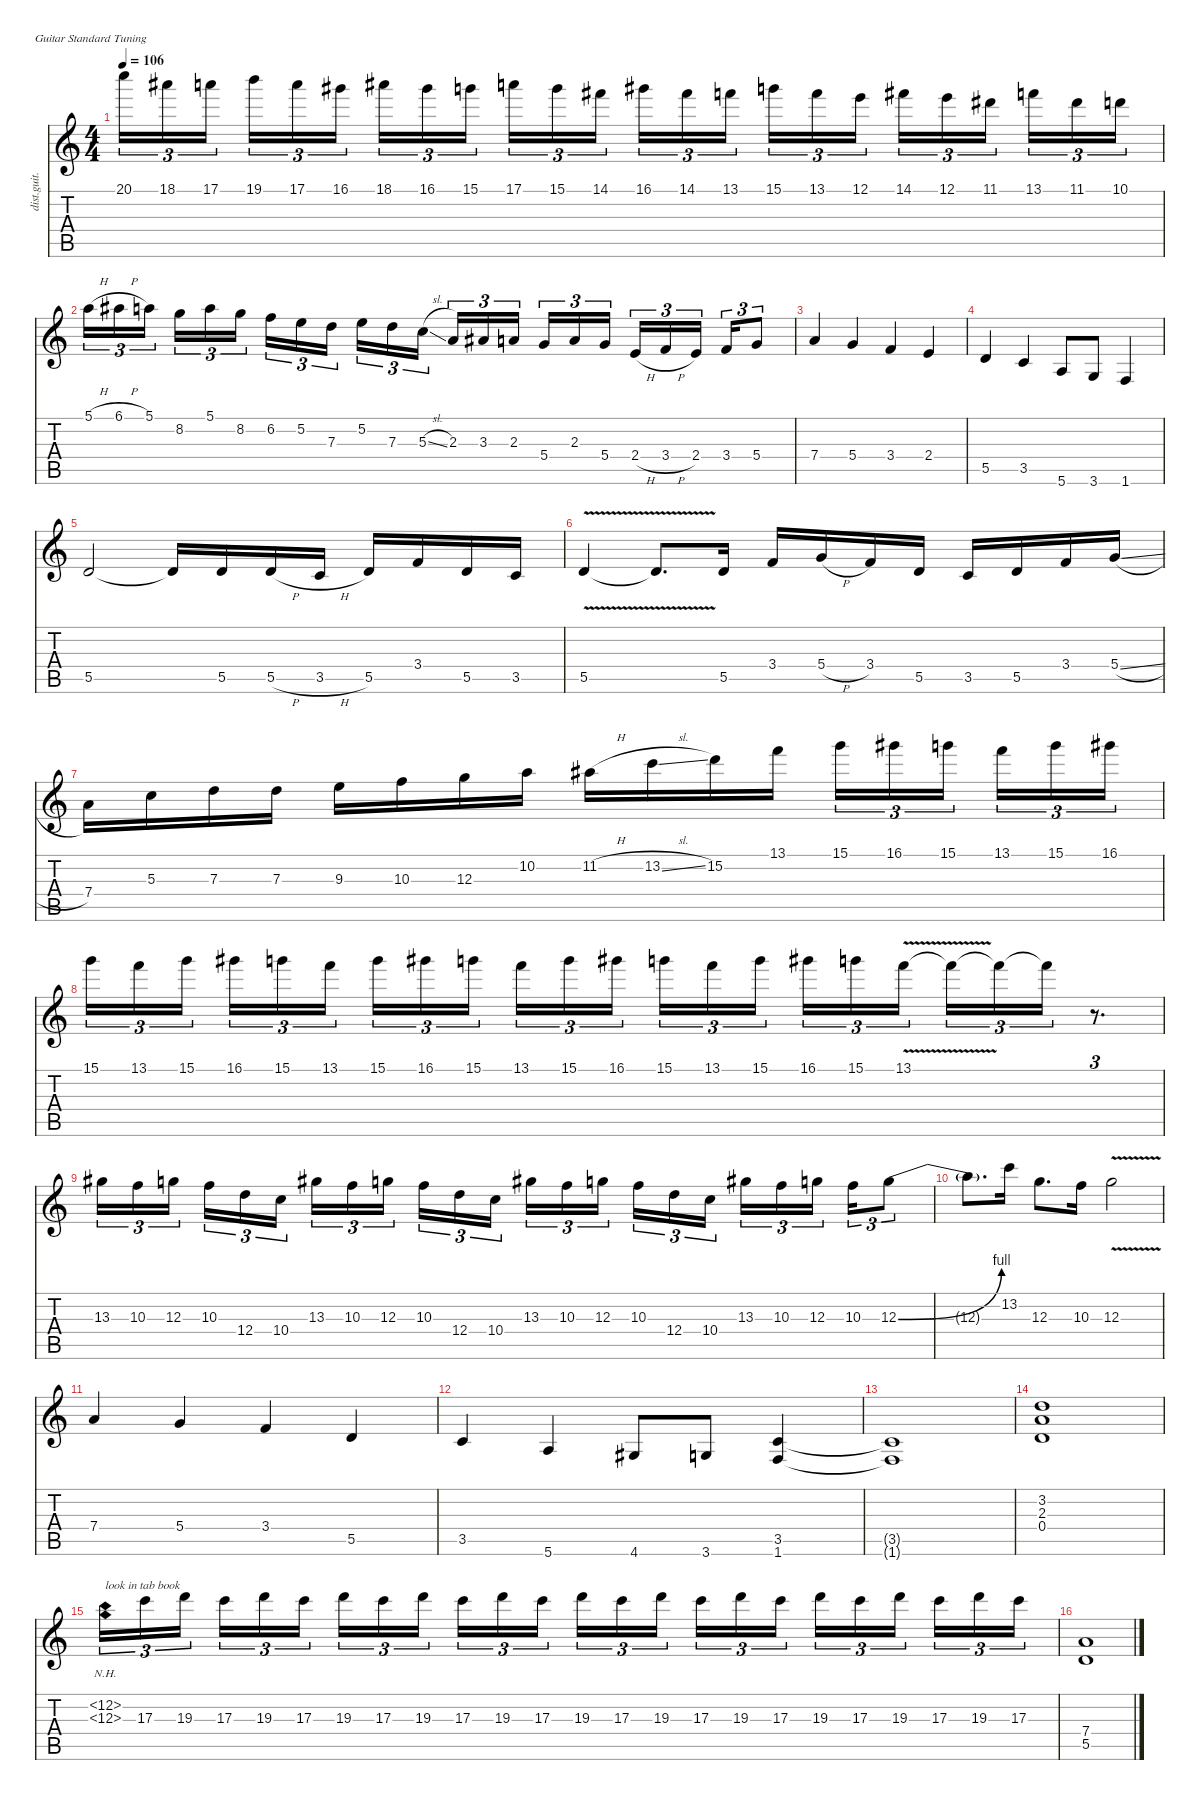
\defaultSystemsLayout 4
\hideDynamics
\bracketExtendMode nobrackets
\track ("Randy Rhoads (Solo)" "dist.guit.") {solo instrument distortionguitar}
\staff {score tabs}
\tuning (E4 B3 G3 D3 A2 E2)
\ts (4 4)
\tempo 106
\clef g2
\ks c
20.1.16{tu (3 2) dy f beam Down} 18.1{acc #}.16{tu (3 2) beam Down} 17.1.16{tu (3 2) beam Down} 19.1.16{tu (3 2) beam Down} 17.1.16{tu (3 2) beam Down} 16.1{acc #}.16{tu (3 2) beam Down} 18.1{acc #}.16{tu (3 2) beam Down} 16.1{acc #}.16{tu (3 2) beam Down} 15.1.16{tu (3 2) beam Down} 17.1.16{tu (3 2) beam Down} 15.1.16{tu (3 2) beam Down} 14.1{acc #}.16{tu (3 2) beam Down} 16.1{acc #}.16{tu (3 2) beam Down} 14.1{acc #}.16{tu (3 2) beam Down} 13.1.16{tu (3 2) beam Down} 15.1.16{tu (3 2) beam Down} 13.1.16{tu (3 2) beam Down} 12.1.16{tu (3 2) beam Down} 14.1{acc #}.16{tu (3 2) beam Down} 12.1.16{tu (3 2) beam Down} 11.1{acc #}.16{tu (3 2) beam Down} 13.1.16{tu (3 2) beam Down} 11.1{acc #}.16{tu (3 2) beam Down} 10.1.16{tu (3 2) beam Down} |
5.1{h}.16{tu (3 2) beam Down} 6.1{h acc #}.16{tu (3 2) beam Down} 5.1.16{tu (3 2) beam Down} 8.2.16{tu (3 2) beam Down} 5.1.16{tu (3 2) beam Down} 8.2.16{tu (3 2) beam Down} 6.2.16{tu (3 2) beam Down} 5.2.16{tu (3 2) beam Down} 7.3.16{tu (3 2) beam Down} 5.2.16{tu (3 2) beam Down} 7.3.16{tu (3 2) beam Down} 5.3{sl}.16{tu (3 2) beam Down} 2.3.16{tu (3 2) beam Up} 3.3{acc #}.16{tu (3 2) beam Up} 2.3.16{tu (3 2) beam Up} 5.4.16{tu (3 2) beam Up} 2.3.16{tu (3 2) beam Up} 5.4.16{tu (3 2) beam Up} 2.4{h}.16{tu (3 2) beam Up} 3.4{h}.16{tu (3 2) beam Up} 2.4.16{tu (3 2) beam Up} 3.4.16{tu (3 2) beam Up} 5.4.8{tu (3 2) beam Up} |
7.4.4{beam Up} 5.4.4{beam Up} 3.4.4{beam Up} 2.4.4{beam Up} |
5.5.4{beam Up} 3.5.4{beam Up} 5.6.8{beam Up} 3.6.8{beam Up} 1.6.4{beam Up} |
5.5.2{beam Up} 5.5{t}.16{beam Up} 5.5.16{beam Up} 5.5{h}.16{beam Up} 3.5{h}.16{beam Up} 5.5.16{beam Up} 3.4.16{beam Up} 5.5.16{beam Up} 3.5.16{beam Up} |
5.5{v}.4{beam Up} 5.5{v t}.8{d beam Up} 5.5.16{beam Up} 3.4.16{beam Up} 5.4{h}.16{beam Up} 3.4.16{beam Up} 5.5.16{beam Up} 3.5.16{beam Up} 5.5.16{beam Up} 3.4.16{beam Up} 5.4{sl}.16{beam Up} |
7.4.16{beam Down} 5.3.16{beam Down} 7.3.16{beam Down} 7.3.16{beam Down} 9.3.16{beam Down} 10.3.16{beam Down} 12.3.16{beam Down} 10.2.16{beam Down} 11.2{h acc #}.16{beam Down} 13.2{sl}.16{beam Down} 15.2.16{beam Down} 13.1.16{beam Down} 15.1.16{tu (3 2) beam Down} 16.1{acc #}.16{tu (3 2) beam Down} 15.1.16{tu (3 2) beam Down} 13.1.16{tu (3 2) beam Down} 15.1.16{tu (3 2) beam Down} 16.1{acc #}.16{tu (3 2) beam Down} |
15.1.16{tu (3 2) beam Down} 13.1.16{tu (3 2) beam Down} 15.1.16{tu (3 2) beam Down} 16.1{acc #}.16{tu (3 2) beam Down} 15.1.16{tu (3 2) beam Down} 13.1.16{tu (3 2) beam Down} 15.1.16{tu (3 2) beam Down} 16.1{acc #}.16{tu (3 2) beam Down} 15.1.16{tu (3 2) beam Down} 13.1.16{tu (3 2) beam Down} 15.1.16{tu (3 2) beam Down} 16.1{acc #}.16{tu (3 2) beam Down} 15.1.16{tu (3 2) beam Down} 13.1.16{tu (3 2) beam Down} 15.1.16{tu (3 2) beam Down} 16.1{acc #}.16{tu (3 2) beam Down} 15.1.16{tu (3 2) beam Down} 13.1{v}.16{tu (3 2) beam Down} 13.1{t}.16{tu (3 2) beam Down} 13.1{t}.16{tu (3 2) beam Down} 13.1{t}.16{tu (3 2) beam Down} r.8{d tu (3 2) beam Down} |
13.3{acc #}.16{tu (3 2) beam Down} 10.3.16{tu (3 2) beam Down} 12.3.16{tu (3 2) beam Down} 10.3.16{tu (3 2) beam Down} 12.4.16{tu (3 2) beam Down} 10.4.16{tu (3 2) beam Down} 13.3{acc #}.16{tu (3 2) beam Down} 10.3.16{tu (3 2) beam Down} 12.3.16{tu (3 2) beam Down} 10.3.16{tu (3 2) beam Down} 12.4.16{tu (3 2) beam Down} 10.4.16{tu (3 2) beam Down} 13.3{acc #}.16{tu (3 2) beam Down} 10.3.16{tu (3 2) beam Down} 12.3.16{tu (3 2) beam Down} 10.3.16{tu (3 2) beam Down} 12.4.16{tu (3 2) beam Down} 10.4.16{tu (3 2) beam Down} 13.3{acc #}.16{tu (3 2) beam Down} 10.3.16{tu (3 2) beam Down} 12.3.16{tu (3 2) beam Down} 10.3.16{tu (3 2) beam Down} 12.3{be (bend 0 0 15 4)}.8{tu (3 2) beam Down} |
12.3{t}.8{d beam Down} 13.2.16{beam Down} 12.3.8{d dy mf beam Down} 10.3.16{beam Down} 12.3{v}.2{beam Down} |
7.4.4{beam Up} 5.4.4{beam Up} 3.4.4{beam Up} 5.5.4{beam Up} |
3.5.4{beam Up} 5.6.4{beam Up} 4.6{acc #}.8{beam Up} 3.6.8{beam Up} (1.6 3.5).4{beam Up} |
(3.5{t} 1.6{t}).1{beam Up} |
(0.4 2.3 3.2).1{beam Up} |
(12.2{nh} 12.3{nh}).16{tu (3 2) txt "look in tab book" beam Down} 17.3.16{tu (3 2) beam Down} 19.3.16{tu (3 2) beam Down} 17.3.16{tu (3 2) beam Down} 19.3.16{tu (3 2) beam Down} 17.3.16{tu (3 2) beam Down} 19.3.16{tu (3 2) beam Down} 17.3.16{tu (3 2) beam Down} 19.3.16{tu (3 2) beam Down} 17.3.16{tu (3 2) beam Down} 19.3.16{tu (3 2) beam Down} 17.3.16{tu (3 2) beam Down} 19.3.16{tu (3 2) beam Down} 17.3.16{tu (3 2) beam Down} 19.3.16{tu (3 2) beam Down} 17.3.16{tu (3 2) beam Down} 19.3.16{tu (3 2) beam Down} 17.3.16{tu (3 2) beam Down} 19.3.16{tu (3 2) beam Down} 17.3.16{tu (3 2) beam Down} 19.3.16{tu (3 2) beam Down} 17.3.16{tu (3 2) beam Down} 19.3.16{tu (3 2) beam Down} 17.3.16{tu (3 2) beam Down} |
(5.5 7.4).1{beam Up}
